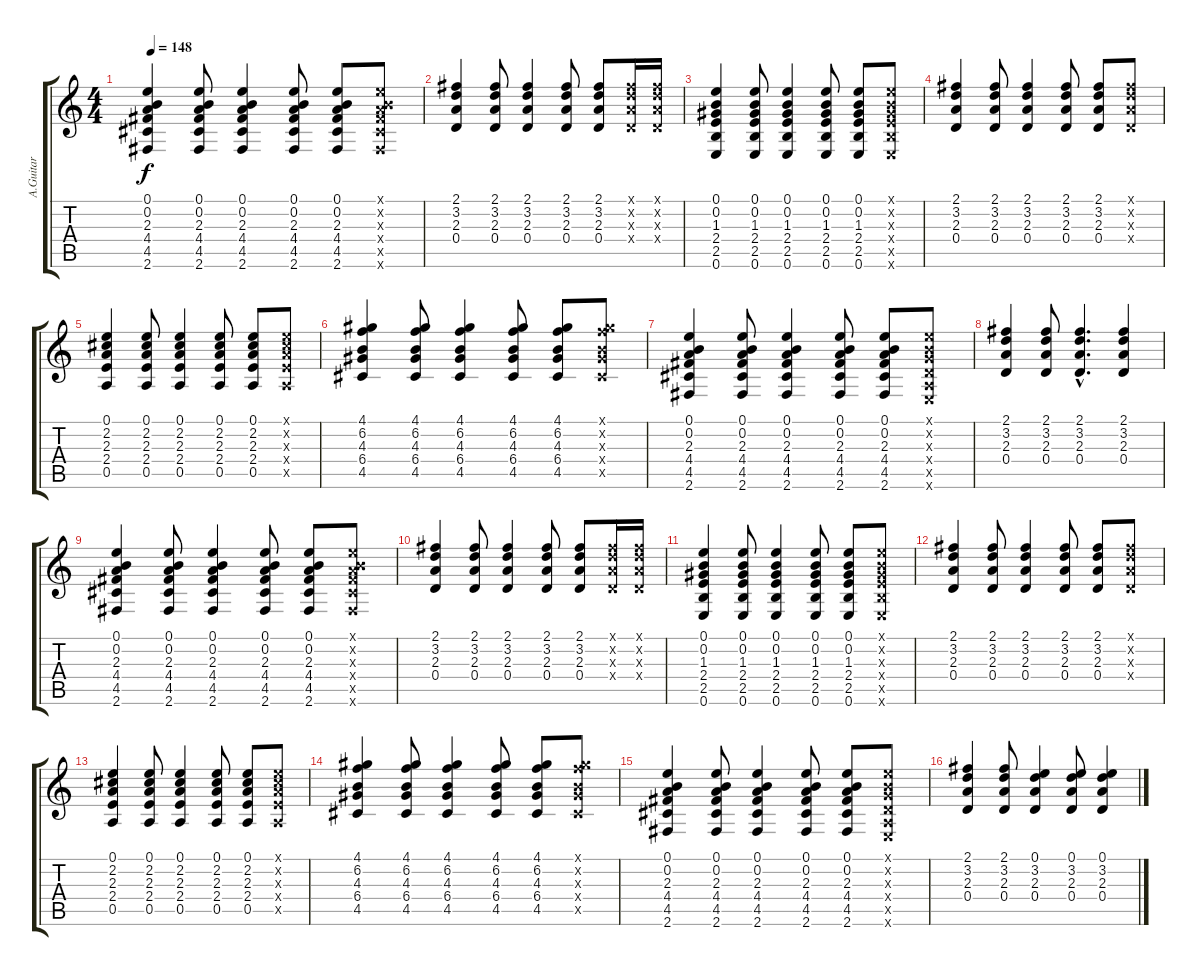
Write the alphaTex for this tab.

\track ("A.Guitar" "A.Guitar") {instrument acousticguitarsteel}
\staff {score tabs}
\tuning (E4 B3 G3 D3 A2 E2) {hide}
\ts (4 4)
\tempo 148
\clef g2
\ks c
(0.1 0.2 2.3 4.4 4.5 2.6).4{dy f} (0.1 0.2 2.3 4.4 4.5 2.6).8 (0.1 0.2 2.3 4.4 4.5 2.6).4 (0.1 0.2 2.3 4.4 4.5 2.6).8 (0.1 0.2 2.3 4.4 4.5 2.6).8 (0.1{x} 0.2{x} 2.3{x} 4.4{x} 4.5{x} 2.6{x}).8 |
(2.1 3.2 2.3 0.4).4 (2.1 3.2 2.3 0.4).8 (2.1 3.2 2.3 0.4).4 (2.1 3.2 2.3 0.4).8 (2.1 3.2 2.3 0.4).8 (2.1{x} 3.2{x} 2.3{x} 0.4{x}).16 (2.1{x} 3.2{x} 2.3{x} 0.4{x}).16 |
(0.1 0.2 1.3 2.4 2.5 0.6).4 (0.1 0.2 1.3 2.4 2.5 0.6).8 (0.1 0.2 1.3 2.4 2.5 0.6).4 (0.1 0.2 1.3 2.4 2.5 0.6).8 (0.1 0.2 1.3 2.4 2.5 0.6).8 (0.1{x} 0.2{x} 1.3{x} 2.4{x} 2.5{x} 0.6{x}).8 |
(2.1 3.2 2.3 0.4).4 (2.1 3.2 2.3 0.4).8 (2.1 3.2 2.3 0.4).4 (2.1 3.2 2.3 0.4).8 (2.1 3.2 2.3 0.4).8 (2.1{x} 3.2{x} 2.3{x} 0.4{x}).8 |
(0.1 2.2 2.3 2.4 0.5).4 (0.1 2.2 2.3 2.4 0.5).8 (0.1 2.2 2.3 2.4 0.5).4 (0.1 2.2 2.3 2.4 0.5).8 (0.1 2.2 2.3 2.4 0.5).8 (0.1{x} 2.2{x} 2.3{x} 2.4{x} 0.5{x}).8 |
(4.1 6.2 4.3 6.4 4.5).4 (4.1 6.2 4.3 6.4 4.5).8 (4.1 6.2 4.3 6.4 4.5).4 (4.1 6.2 4.3 6.4 4.5).8 (4.1 6.2 4.3 6.4 4.5).8 (4.1{x} 6.2{x} 4.3{x} 6.4{x} 4.5{x}).8 |
(0.1 0.2 2.3 4.4 4.5 2.6).4 (0.1 0.2 2.3 4.4 4.5 2.6).8 (0.1 0.2 2.3 4.4 4.5 2.6).4 (0.1 0.2 2.3 4.4 4.5 2.6).8 (0.1 0.2 2.3 4.4 4.5 2.6).8 (0.1{x} 0.2{x} 0.3{x} 0.4{x} 0.5{x} 0.6{x}).8 |
(2.1 3.2 2.3 0.4).4 (2.1 3.2 2.3 0.4).8 (2.1{hac} 3.2{hac} 2.3{hac} 0.4{hac}).4{d} (2.1 3.2 2.3 0.4).4 |
(0.1 0.2 2.3 4.4 4.5 2.6).4 (0.1 0.2 2.3 4.4 4.5 2.6).8 (0.1 0.2 2.3 4.4 4.5 2.6).4 (0.1 0.2 2.3 4.4 4.5 2.6).8 (0.1 0.2 2.3 4.4 4.5 2.6).8 (0.1{x} 0.2{x} 2.3{x} 4.4{x} 4.5{x} 2.6{x}).8 |
(2.1 3.2 2.3 0.4).4 (2.1 3.2 2.3 0.4).8 (2.1 3.2 2.3 0.4).4 (2.1 3.2 2.3 0.4).8 (2.1 3.2 2.3 0.4).8 (2.1{x} 3.2{x} 2.3{x} 0.4{x}).16 (2.1{x} 3.2{x} 2.3{x} 0.4{x}).16 |
(0.1 0.2 1.3 2.4 2.5 0.6).4 (0.1 0.2 1.3 2.4 2.5 0.6).8 (0.1 0.2 1.3 2.4 2.5 0.6).4 (0.1 0.2 1.3 2.4 2.5 0.6).8 (0.1 0.2 1.3 2.4 2.5 0.6).8 (0.1{x} 0.2{x} 1.3{x} 2.4{x} 2.5{x} 0.6{x}).8 |
(2.1 3.2 2.3 0.4).4 (2.1 3.2 2.3 0.4).8 (2.1 3.2 2.3 0.4).4 (2.1 3.2 2.3 0.4).8 (2.1 3.2 2.3 0.4).8 (2.1{x} 3.2{x} 2.3{x} 0.4{x}).8 |
(0.1 2.2 2.3 2.4 0.5).4 (0.1 2.2 2.3 2.4 0.5).8 (0.1 2.2 2.3 2.4 0.5).4 (0.1 2.2 2.3 2.4 0.5).8 (0.1 2.2 2.3 2.4 0.5).8 (0.1{x} 2.2{x} 2.3{x} 2.4{x} 0.5{x}).8 |
(4.1 6.2 4.3 6.4 4.5).4 (4.1 6.2 4.3 6.4 4.5).8 (4.1 6.2 4.3 6.4 4.5).4 (4.1 6.2 4.3 6.4 4.5).8 (4.1 6.2 4.3 6.4 4.5).8 (4.1{x} 6.2{x} 4.3{x} 6.4{x} 4.5{x}).8 |
(0.1 0.2 2.3 4.4 4.5 2.6).4 (0.1 0.2 2.3 4.4 4.5 2.6).8 (0.1 0.2 2.3 4.4 4.5 2.6).4 (0.1 0.2 2.3 4.4 4.5 2.6).8 (0.1 0.2 2.3 4.4 4.5 2.6).8 (0.1{x} 0.2{x} 0.3{x} 0.4{x} 0.5{x} 0.6{x}).8 |
(2.1 3.2 2.3 0.4).4 (2.1 3.2 2.3 0.4).8 (0.1 3.2 2.3 0.4).4 (0.1 3.2 2.3 0.4).8 (0.1 3.2 2.3 0.4).4
